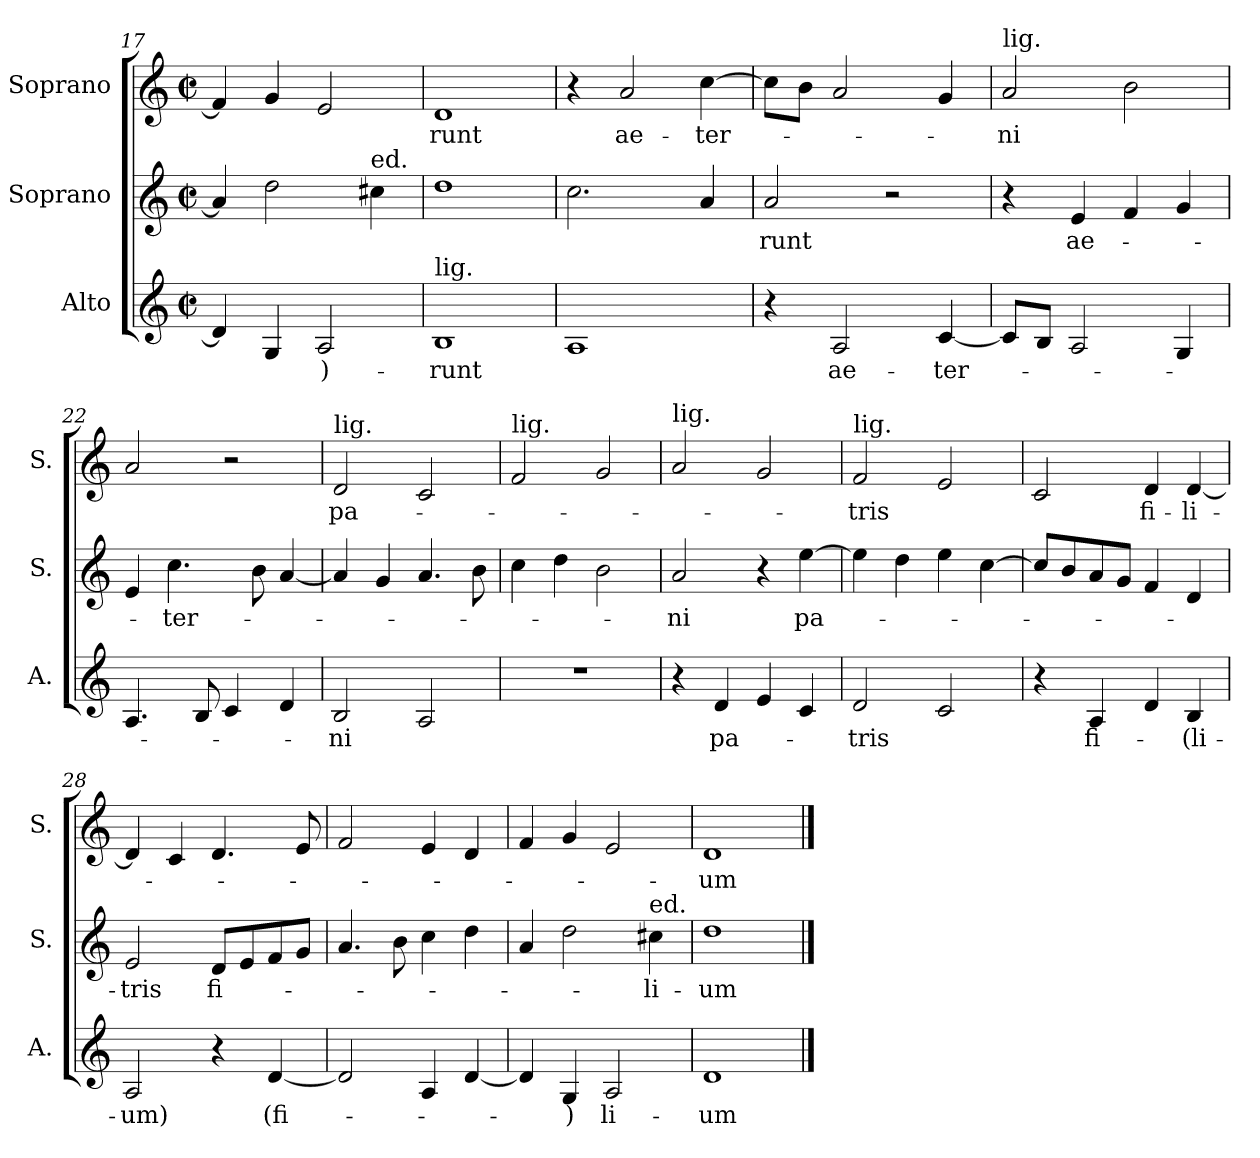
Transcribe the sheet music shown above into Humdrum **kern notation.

**kern	**text	**kern	**text	**kern	**text
*part3	*part3	*part2	*part2	*part1	*part1
*staff3	*staff3	*staff2	*staff2	*staff1	*staff1
*I"Alto	*	*I"Soprano	*	*I"Soprano	*
*I'A.	*	*I'S.	*	*I'S.	*
*clefG2	*	*clefG2	*	*clefG2	*
*k[]	*	*k[]	*	*k[]	*
*M2/2	*	*M2/2	*	*M2/2	*
*met(c|)	*	*met(c|)	*	*met(c|)	*
=17	=17	=17	=17	=17	=17
4d/]	.	4a/]	.	4f/]	.
4G/	.	2dd\	.	4g/	.
!	!LO:LY:b	!	!	!	!
2A/	)-	.	.	2e/	.
!	!	!LO:TX:a:t=ed.	!	!	!
.	.	4cc#X\	.	.	.
=18	=18	=18	=18	=18	=18
!LO:TX:a:t=lig.	!	!	!	!	!
!	!LO:LY:b	!	!	!	!LO:LY:b
1B	-runt	1dd	.	1d	-runt
=19	=19	=19	=19	=19	=19
1A	.	2.cc\	.	4r	.
!	!	!	!	!	!LO:LY:b
.	.	.	.	2a/	ae-
!	!	!	!	!	!LO:LY:b
.	.	4a/	.	[4cc\	-ter-
=20	=20	=20	=20	=20	=20
!	!	!	!LO:LY:b	!	!
4r	.	2a/	-runt	8cc\L]	.
.	.	.	.	8b\J	.
!	!LO:LY:b	!	!	!	!
2A/	ae-	.	.	2a/	.
.	.	2r	.	.	.
!	!LO:LY:b	!	!	!	!
[4c/	-ter-	.	.	4g/	.
=21	=21	=21	=21	=21	=21
!	!	!	!	!LO:TX:a:t=lig.	!
!	!	!	!	!	!LO:LY:b
8c/L]	.	4r	.	2a/	-ni
8B/J	.	.	.	.	.
!	!	!	!LO:LY:b	!	!
2A/	.	4e/	ae-	.	.
.	.	4f/	.	2b\	.
4G/	.	4g/	.	.	.
=22	=22	=22	=22	=22	=22
4.A/	.	4e/	.	2a/	.
!	!	!	!LO:LY:b	!	!
.	.	4.cc\	-ter-	.	.
8B/	.	.	.	.	.
4c/	.	.	.	2r	.
.	.	8b\	.	.	.
4d/	.	[4a/	.	.	.
=23	=23	=23	=23	=23	=23
!	!	!	!	!LO:TX:a:t=lig.	!
!	!LO:LY:b	!	!	!	!LO:LY:b
2B/	-ni	4a/]	.	2d/	pa-
.	.	4g/	.	.	.
2A/	.	4.a/	.	2c/	.
.	.	8b\	.	.	.
=24	=24	=24	=24	=24	=24
!	!	!	!	!LO:TX:a:t=lig.	!
1r	.	4cc\	.	2f/	.
.	.	4dd\	.	.	.
.	.	2b\	.	2g/	.
=25	=25	=25	=25	=25	=25
!	!	!	!	!LO:TX:a:t=lig.	!
!	!	!	!LO:LY:b	!	!
4r	.	2a/	-ni	2a/	.
!	!LO:LY:b	!	!	!	!
4d/	pa-	.	.	.	.
4e/	.	4r	.	2g/	.
!	!	!	!LO:LY:b	!	!
4c/	.	[4ee\	pa-	.	.
=26	=26	=26	=26	=26	=26
!	!	!	!	!LO:TX:a:t=lig.	!
!	!LO:LY:b	!	!	!	!LO:LY:b
2d/	-tris	4ee\]	.	2f/	-tris
.	.	4dd\	.	.	.
2c/	.	4ee\	.	2e/	.
.	.	[4cc\	.	.	.
=27	=27	=27	=27	=27	=27
4r	.	8cc/L]	.	2c/	.
.	.	8b/	.	.	.
!	!LO:LY:b	!	!	!	!
4A/	fi-	8a/	.	.	.
.	.	8g/J	.	.	.
!	!	!	!	!	!LO:LY:b
4d/	.	4f/	.	4d/	fi-
!	!LO:LY:b	!	!	!	!LO:LY:b
4B/	(li-	4d/	.	[4d/	-li-
=28	=28	=28	=28	=28	=28
!	!LO:LY:b	!	!LO:LY:b	!	!
2A/	-um)	2e/	-tris	4d/]	.
.	.	.	.	4c/	.
!	!	!	!LO:LY:b	!	!
4r	.	8d/L	fi-	4.d/	.
.	.	8e/	.	.	.
!	!LO:LY:b	!	!	!	!
[4d/	(fi-	8f/	.	.	.
.	.	8g/J	.	8e/	.
=29	=29	=29	=29	=29	=29
2d/]	.	4.a/	.	2f/	.
.	.	8b\	.	.	.
4A/	.	4cc\	.	4e/	.
[4d/	.	4dd\	.	4d/	.
=30	=30	=30	=30	=30	=30
4d/]	.	4a/	.	4f/	.
!	!LO:LY:b	!	!	!	!
4G/	-)	2dd\	.	4g/	.
!	!LO:LY:b	!	!	!	!
2A/	-li-	.	.	2e/	.
!	!	!LO:TX:a:t=ed.	!	!	!
!	!	!	!LO:LY:b	!	!
.	.	4cc#X\	li-	.	.
=31	=31	=31	=31	=31	=31
!	!LO:LY:b	!	!LO:LY:b	!	!LO:LY:b
1d	-um	1dd	-um	1d	-um
==	==	==	==	==	==
*-	*-	*-	*-	*-	*-
